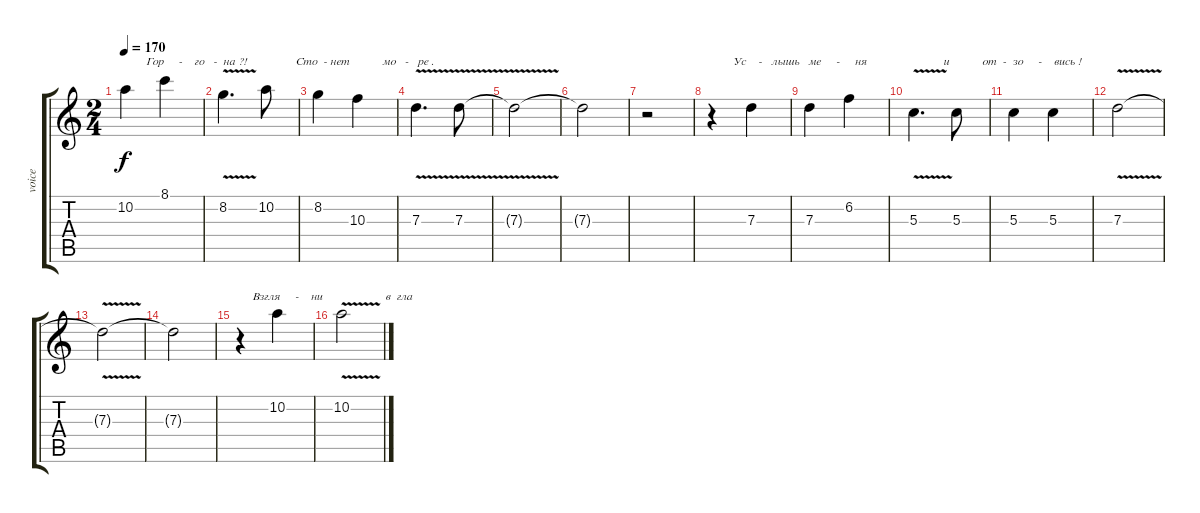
\track ("voice" "voice") {instrument synthbass1}
\staff {score tabs}
\tuning (E4 B3 G3 D3 A2 E2) {hide}
\ts (2 4)
\tempo 170
\clef g2
\ks c
10.2{t}.4{txt "       Гор     -    го   -  на ?!" dy f} 8.1.4 |
8.2{v}.4{d} 10.2.8{txt "          Сто  - нет           мо   -   ре ."} |
8.2.4 10.3.4 |
7.3{v}.4{d} 7.3{v}.8 |
7.3{t}.2 |
7.3{t}.2 |
r.2 |
r.4{txt "       Ус    -   лышь   ме     -     ня"} 7.3.4 |
7.3.4 6.2.4 |
5.3{v}.4{d txt "          и           от  -  зо     -    вись !"} 5.3.8 |
5.3.4 5.3.4 |
7.3{v}.2 |
7.3{t}.2 |
7.3{t}.2 |
r.4{txt "    Взгля     -    ни                     в  гла"} 10.2.4 |
10.2{v}.2
